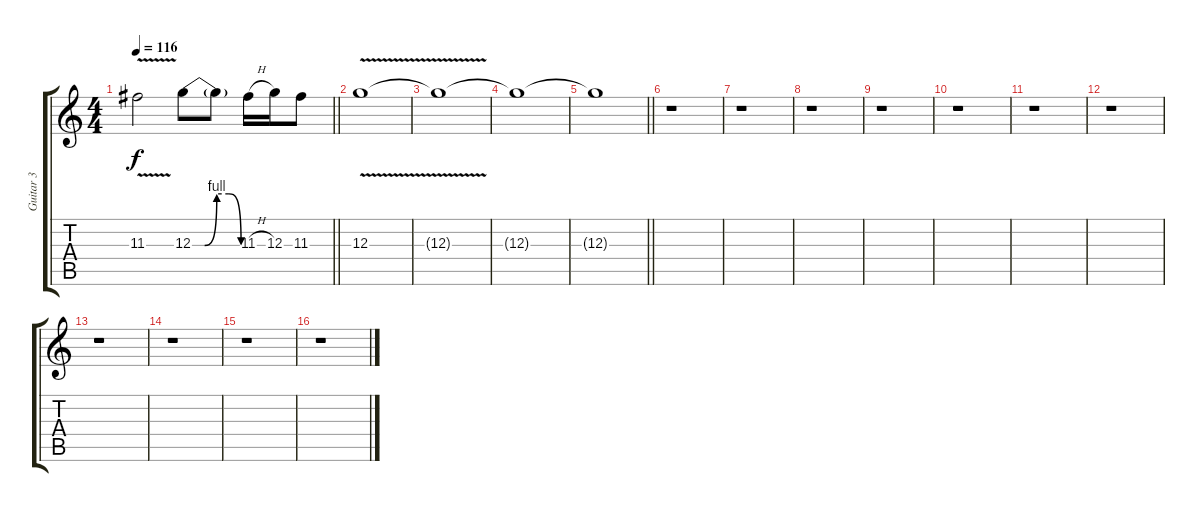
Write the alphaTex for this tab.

\track ("Guitar 3" "Guitar 3") {instrument distortionguitar}
\staff {score tabs}
\tuning (E4 B3 G3 D3 A2 E2) {hide}
\ts (4 4)
\tempo 116
\clef g2
\barLineRight lightlight
\ks c
11.3{v}.2{dy f} 12.3{be (custom 0 0 15 0 30 4 45 4 60 0)}.8 12.3{t}.8 11.3{h}.16 12.3.16 11.3.8 |
12.3{v}.1 |
12.3{t}.1 |
12.3{t}.1 |
\barLineRight lightlight
12.3{t}.1 |
r.1 |
r.1 |
r.1 |
r.1 |
r.1 |
r.1 |
r.1 |
r.1 |
r.1 |
r.1 |
r.1
